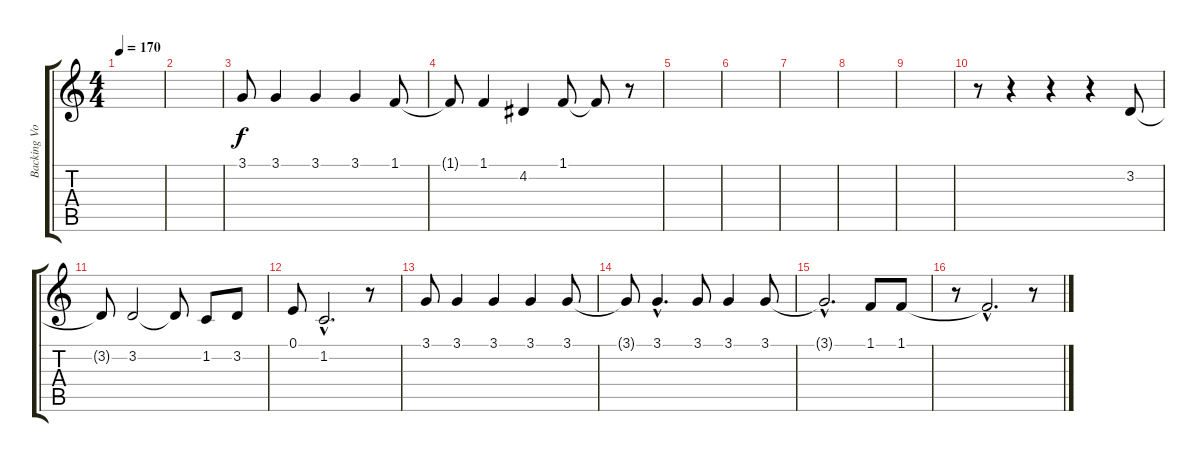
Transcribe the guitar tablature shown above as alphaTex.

\track ("Backing Vocals (Ian)" "Backing Vo") {instrument clarinet}
\staff {score tabs}
\tuning (E4 B3 G3 D3 A2 E2) {hide}
\ts (4 4)
\tempo 170
\clef g2
\ks c
|
|
3.1.8 3.1.4 3.1.4 3.1.4 1.1.8 |
1.1{t}.8 1.1.4 4.2.4 1.1.8 1.1{t}.8 r.8 |
|
|
|
|
|
r.8 r.4 r.4 r.4 3.2.8 |
3.2{t}.8 3.2.2 3.2{t}.8 1.2.8 3.2.8 |
0.1.8 1.2{hac}.2{d} r.8 |
3.1.8 3.1.4 3.1.4 3.1.4 3.1.8 |
3.1{t}.8 3.1{hac}.4{d} 3.1.8 3.1.4 3.1.8 |
3.1{hac t}.2{d} 1.1.8 1.1.8 |
r.8 1.1{hac t}.2{d} r.8
